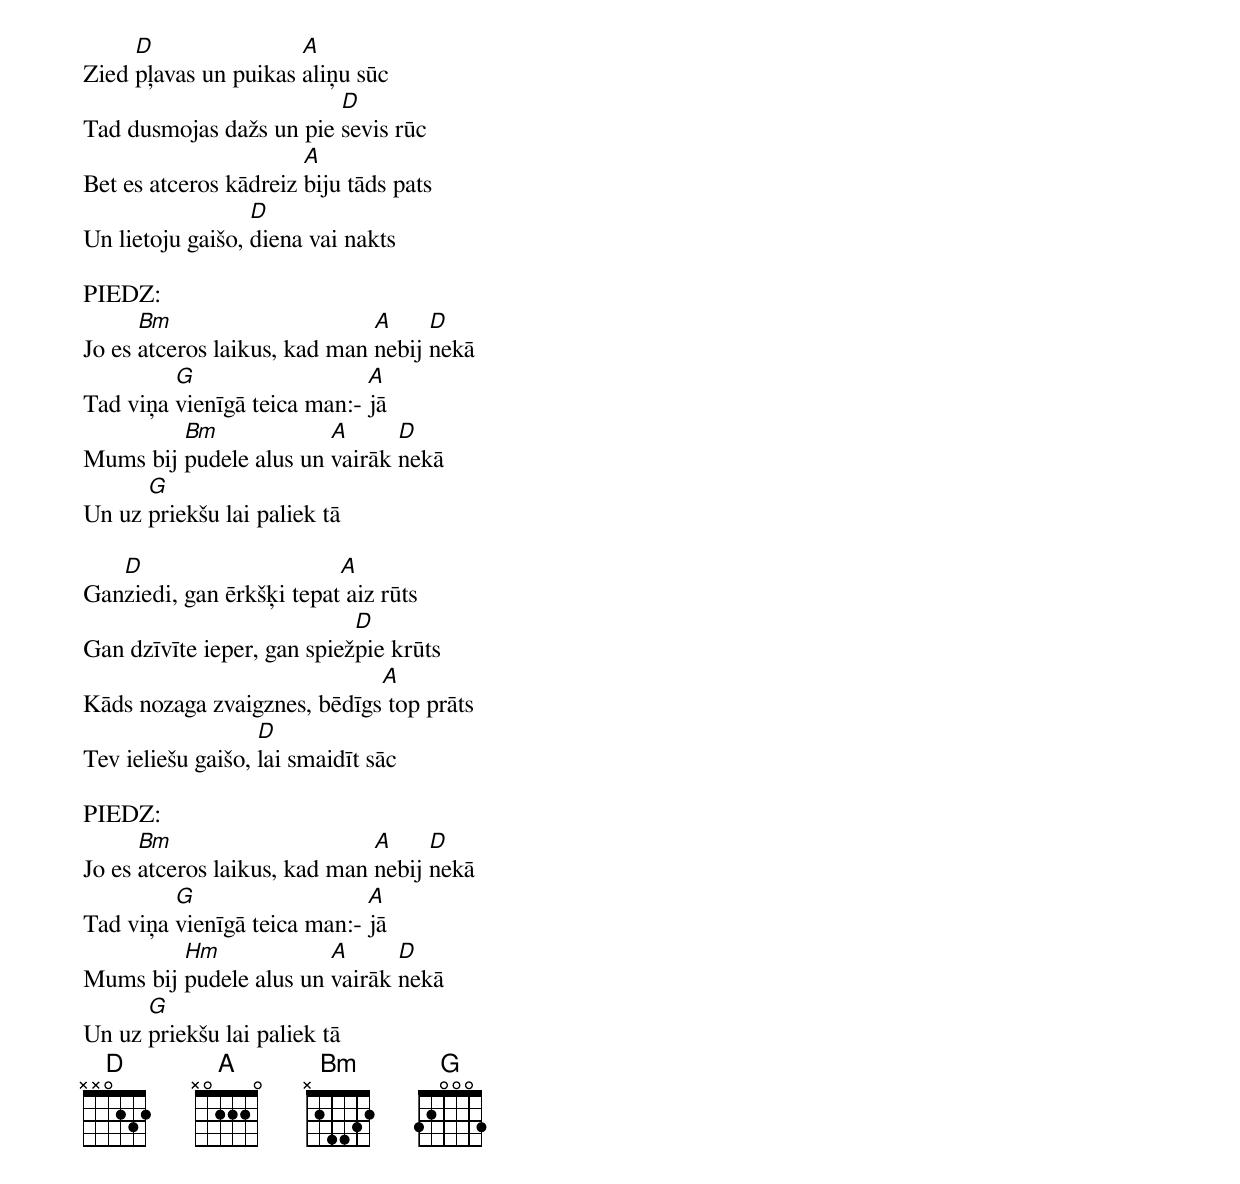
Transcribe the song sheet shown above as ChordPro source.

Zied [D]pļavas un puikas [A]aliņu sūc
Tad dusmojas dažs un pie [D]sevis rūc
Bet es atceros kādreiz [A]biju tāds pats
Un lietoju gaišo, [D]diena vai nakts

PIEDZ:
Jo es [Bm]atceros laikus, kad man [A]nebij [D]nekā
Tad viņa [G]vienīgā teica man:- [A]jā
Mums bij [Bm]pudele alus un [A]vairāk [D]nekā
Un uz [G]priekšu lai paliek tā

Gan[D]ziedi, gan ērkšķi tepat[A] aiz rūts
Gan dzīvīte ieper, gan spiež[D]pie krūts
Kāds nozaga zvaigznes, bēdīgs[A] top prāts
Tev ieliešu gaišo, [D]lai smaidīt sāc

PIEDZ:
Jo es [Bm]atceros laikus, kad man [A]nebij [D]nekā
Tad viņa [G]vienīgā teica man:- [A]jā
Mums bij [Hm]pudele alus un [A]vairāk [D]nekā
Un uz [G]priekšu lai paliek tā
